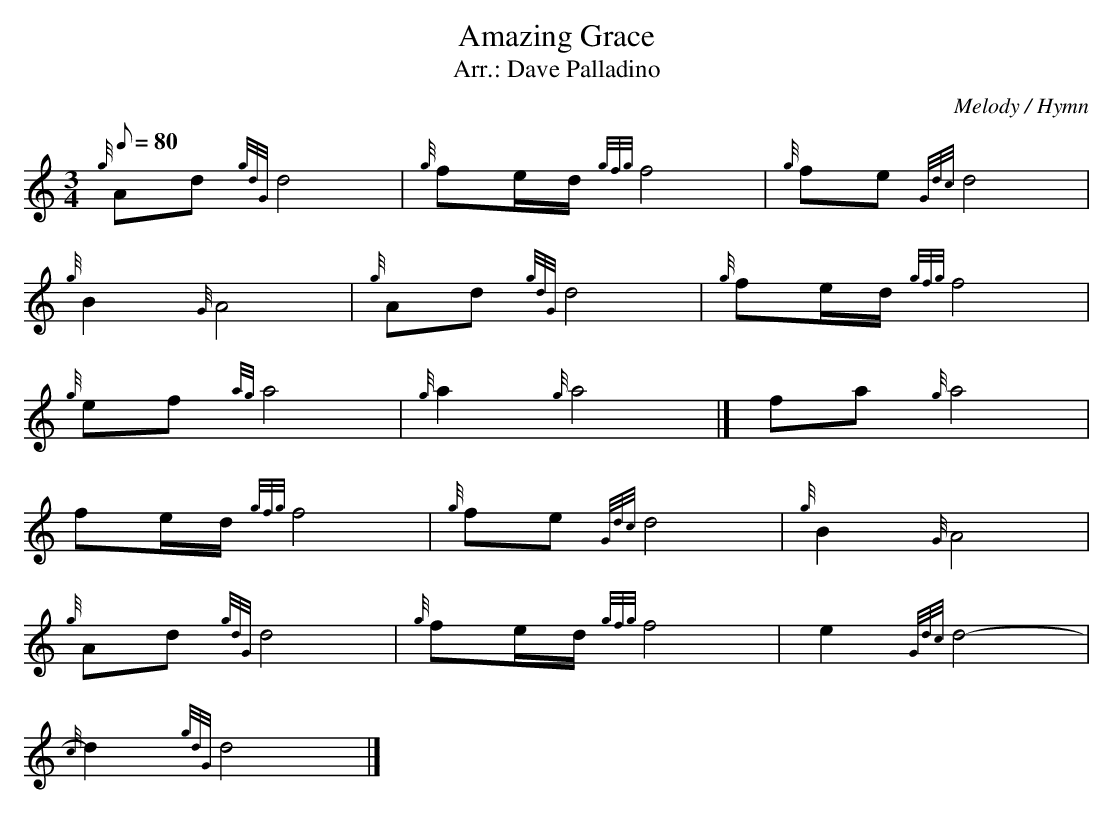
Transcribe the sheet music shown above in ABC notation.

X:1
T:Amazing Grace
T:Arr.: Dave Palladino
M:3/4
L:1/8
Q:80
C:Melody / Hymn
K:HP
{g}Ad{gdG}d4|
{g}fe/2d/2{gfg}f4|
{g}fe{Gdc}d4|  !
{g}B2{G}A4|
{g}Ad{gdG}d4|
{g}fe/2d/2{gfg}f4|  !
{g}ef{ag}a4|
{g}a2{g}a4|]
fa{g}a4|  !
fe/2d/2{gfg}f4|
{g}fe{Gdc}d4|
{g}B2{G}A4|  !
{g}Ad{gdG}d4|
{g}fe/2d/2{gfg}f4|
e2{Gdc}d4|  !
-{c}d2{gdG}d4|]
